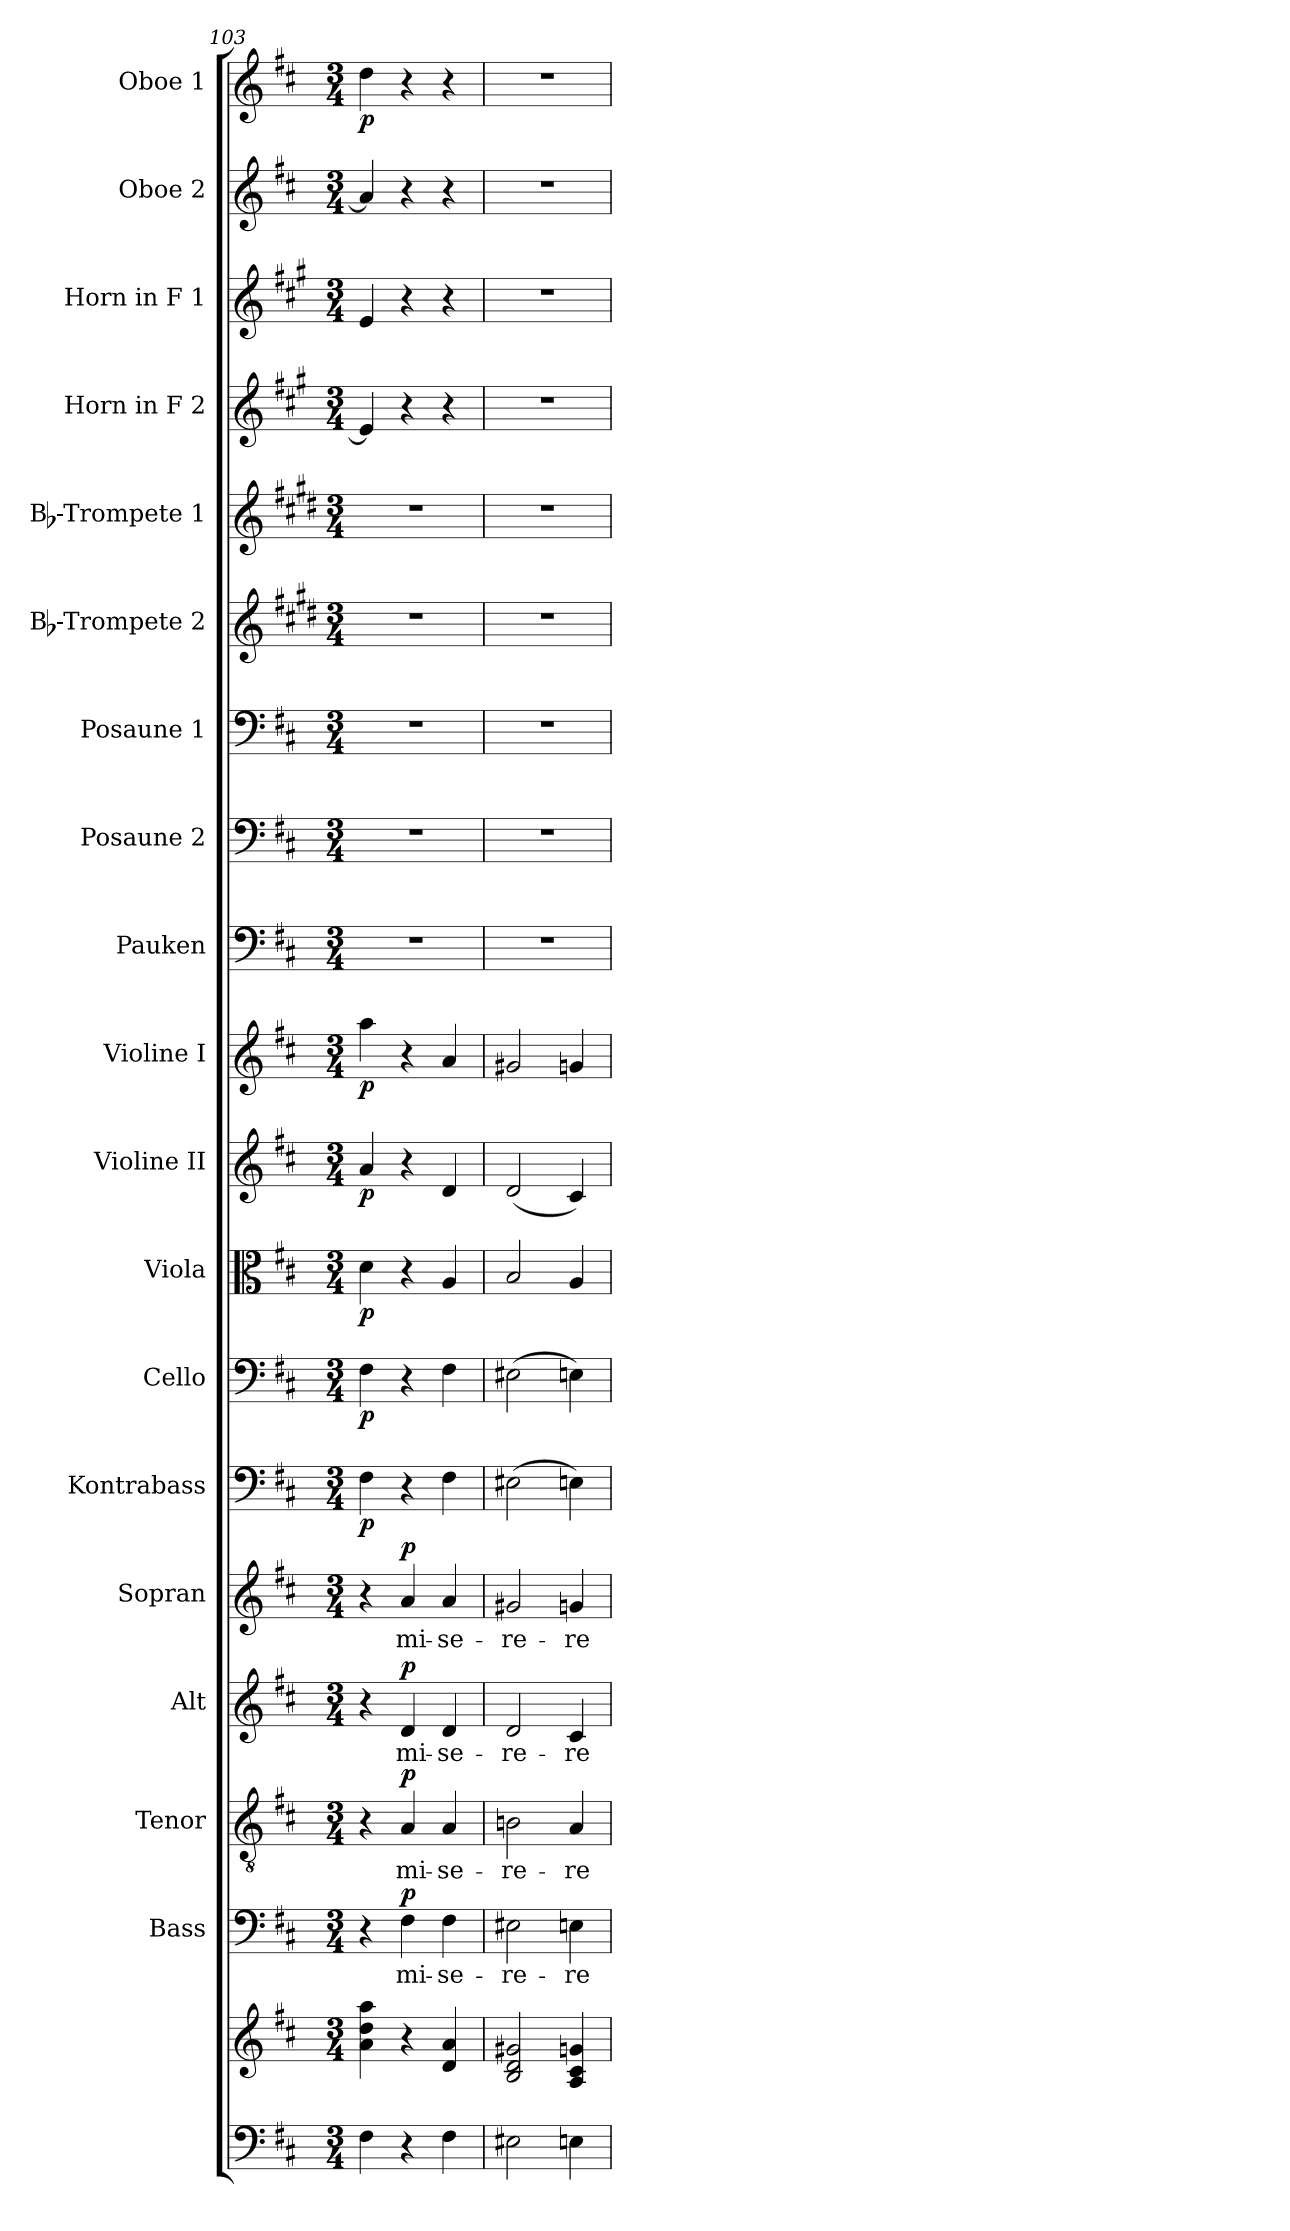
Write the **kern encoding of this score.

**kern	**kern	**kern	**text	**dynam	**kern	**text	**dynam	**kern	**text	**dynam	**kern	**text	**dynam	**kern	**dynam	**kern	**dynam	**kern	**dynam	**kern	**dynam	**kern	**dynam	**kern	**kern	**kern	**kern	**kern	**kern	**kern	**kern	**kern	**dynam
*part19	*part19	*part18	*part18	*part18	*part17	*part17	*part17	*part16	*part16	*part16	*part15	*part15	*part15	*part14	*part14	*part13	*part13	*part12	*part12	*part11	*part11	*part10	*part10	*part9	*part8	*part7	*part6	*part5	*part4	*part3	*part2	*part1	*part1
*staff20	*staff19	*staff18	*staff18	*staff18	*staff17	*staff17	*staff17	*staff16	*staff16	*staff16	*staff15	*staff15	*staff15	*staff14	*staff14	*staff13	*staff13	*staff12	*staff12	*staff11	*staff11	*staff10	*staff10	*staff9	*staff8	*staff7	*staff6	*staff5	*staff4	*staff3	*staff2	*staff1	*staff1
*	*	*I"Bass	*	*	*I"Tenor	*	*	*I"Alt	*	*	*I"Sopran	*	*	*I"Kontrabass	*	*I"Cello	*	*I"Viola	*	*I"Violine II	*	*I"Violine I	*	*I"Pauken	*I"Posaune 2	*I"Posaune 1	*I"Bb-Trompete 2	*I"Bb-Trompete 1	*I"Horn in F 2	*I"Horn in F 1	*I"Oboe 2	*I"Oboe 1	*
*	*	*I'B.	*	*	*I'T.	*	*	*I'A.	*	*	*I'S.	*	*	*I'Kb.	*	*	*	*I'Vla.	*	*I'Vl. II	*	*I'Vl. I	*	*I'Pk.	*I'Pos. 2	*I'Pos. 1	*I'Bb Trp. 2	*I'Bb Trp. 1	*	*	*I'Ob. 2	*I'Ob. 1	*
*clefF4	*clefG2	*clefF4	*	*	*clefGv2	*	*	*clefG2	*	*	*clefG2	*	*	*clefF4	*	*clefF4	*	*clefC3	*	*clefG2	*	*clefG2	*	*clefF4	*clefF4	*clefF4	*clefG2	*clefG2	*clefG2	*clefG2	*clefG2	*clefG2	*
*	*	*	*	*	*	*	*	*	*	*	*	*	*	*ITrd7c12	*	*	*	*	*	*	*	*	*	*	*	*	*ITrd1c2	*ITrd1c2	*ITrd4c7	*ITrd4c7	*	*	*
*k[f#c#]	*k[f#c#]	*k[f#c#]	*	*	*k[f#c#]	*	*	*k[f#c#]	*	*	*k[f#c#]	*	*	*k[f#c#]	*	*k[f#c#]	*	*k[f#c#]	*	*k[f#c#]	*	*k[f#c#]	*	*k[f#c#]	*k[f#c#]	*k[f#c#]	*k[f#c#]	*k[f#c#]	*k[f#c#]	*k[f#c#]	*k[f#c#]	*k[f#c#]	*
*D:	*D:	*D:	*	*	*D:	*	*	*D:	*	*	*D:	*	*	*D:	*	*D:	*	*D:	*	*D:	*	*D:	*	*D:	*D:	*D:	*D:	*D:	*D:	*D:	*D:	*D:	*
*M3/4	*M3/4	*M3/4	*	*	*M3/4	*	*	*M3/4	*	*	*M3/4	*	*	*M3/4	*	*M3/4	*	*M3/4	*	*M3/4	*	*M3/4	*	*M3/4	*M3/4	*M3/4	*M3/4	*M3/4	*M3/4	*M3/4	*M3/4	*M3/4	*
=103	=103	=103	=103	=103	=103	=103	=103	=103	=103	=103	=103	=103	=103	=103	=103	=103	=103	=103	=103	=103	=103	=103	=103	=103	=103	=103	=103	=103	=103	=103	=103	=103	=103
!	!	!	!	!	!	!	!	!	!	!	!	!	!	!	!LO:DY:b	!	!LO:DY:b	!	!LO:DY:b	!	!LO:DY:b	!	!LO:DY:b	!	!	!	!	!	!	!	!	!	!LO:DY:b
4F#\	4a\ 4dd\ 4aa\	4r	.	.	4r	.	.	4r	.	.	4r	.	.	4FF#\	p	4F#\	p	4d\	p	4a/	p	4aa\	p	2.r	2.r	2.r	2.r	2.r	4A/]	4A/	4a/]	4dd\	p
!	!	!	!LO:LY:b	!LO:DY:a	!	!LO:LY:b	!LO:DY:a	!	!LO:LY:b	!LO:DY:a	!	!LO:LY:b	!LO:DY:a	!	!	!	!	!	!	!	!	!	!	!	!	!	!	!	!	!	!	!	!
4r	4r	4F#\	mi-	p	4A/	mi-	p	4d/	mi-	p	4a/	mi-	p	4r	.	4r	.	4r	.	4r	.	4r	.	.	.	.	.	.	4r	4r	4r	4r	.
!	!	!	!LO:LY:b	!	!	!LO:LY:b	!	!	!LO:LY:b	!	!	!LO:LY:b	!	!	!	!	!	!	!	!	!	!	!	!	!	!	!	!	!	!	!	!	!
4F#\	4d/ 4a/	4F#\	-se-	.	4A/	-se-	.	4d/	-se-	.	4a/	-se-	.	4FF#\	.	4F#\	.	4A/	.	4d/	.	4a/	.	.	.	.	.	.	4r	4r	4r	4r	.
=104	=104	=104	=104	=104	=104	=104	=104	=104	=104	=104	=104	=104	=104	=104	=104	=104	=104	=104	=104	=104	=104	=104	=104	=104	=104	=104	=104	=104	=104	=104	=104	=104	=104
!	!	!	!LO:LY:b	!	!	!LO:LY:b	!	!	!LO:LY:b	!	!	!LO:LY:b	!	!	!	!	!	!	!	!	!	!	!	!	!	!	!	!	!	!	!	!	!
2E#X\	2B/ 2d/ 2g#X/	2E#X\	-re-	.	2Bn\	-re-	.	2d/	-re-	.	2g#X/	-re-	.	(>2EE#X\	.	(>2E#X\	.	2B/	.	(<2d/	.	2g#X/	.	2.r	2.r	2.r	2.r	2.r	2.r	2.r	2.r	2.r	.
!	!	!	!LO:LY:b	!	!	!LO:LY:b	!	!	!LO:LY:b	!	!	!LO:LY:b	!	!	!	!	!	!	!	!	!	!	!	!	!	!	!	!	!	!	!	!	!
4En\	4A/ 4c#/ 4gn/	4En\	-re	.	4A/	-re	.	4c#/	-re	.	4gn/	-re	.	4EEn\)	.	4En\)	.	4A/	.	4c#/)	.	4gn/	.	.	.	.	.	.	.	.	.	.	.
=	=	=	=	=	=	=	=	=	=	=	=	=	=	=	=	=	=	=	=	=	=	=	=	=	=	=	=	=	=	=	=	=	=
*-	*-	*-	*-	*-	*-	*-	*-	*-	*-	*-	*-	*-	*-	*-	*-	*-	*-	*-	*-	*-	*-	*-	*-	*-	*-	*-	*-	*-	*-	*-	*-	*-	*-
